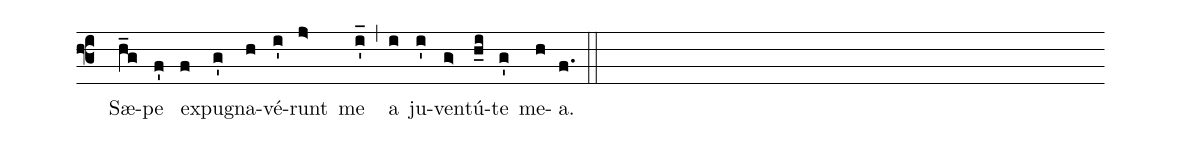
%%
(f3) () Sæ(h_g)pe(f') ex(f)pug(g')na(h)vé(i')runt(j>) me(i_') (,) a(i) ju(i')ven(g>)tú(h_0i)te(g') me(h)a.(f.) (::)
